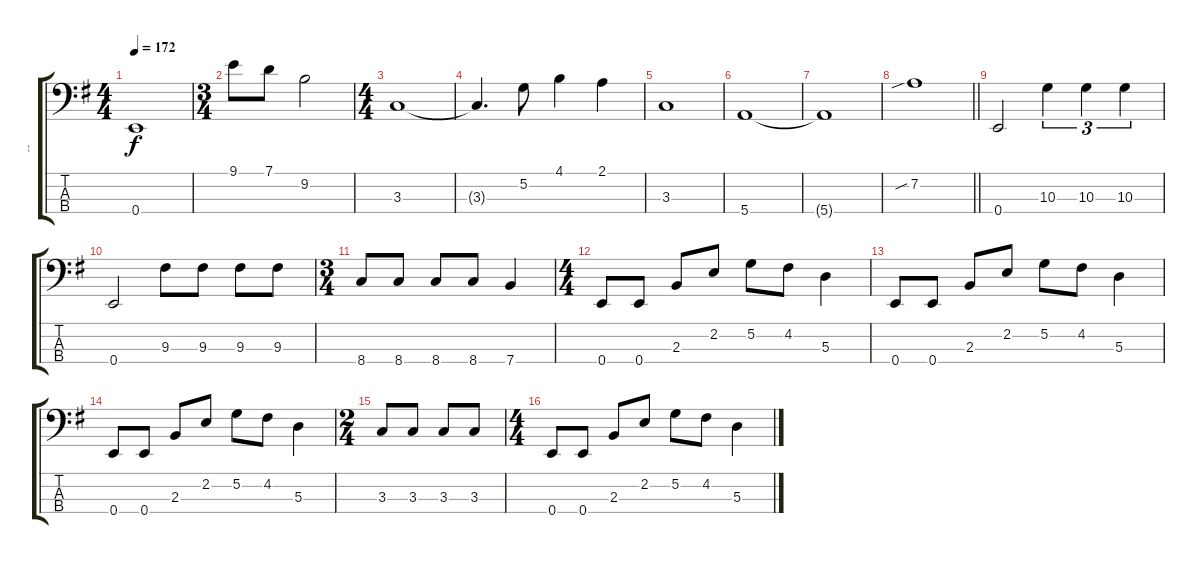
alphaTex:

\track ("--" "--") {instrument fretlessbass}
\staff {score tabs}
\tuning (G2 D2 A1 E1) {hide}
\ts (4 4)
\tempo 172
\clef f4
\ks g
0.4.1{dy f} |
\ts (3 4)
9.1.8 7.1.8 9.2.2 |
\ts (4 4)
3.3.1 |
3.3{t}.4{d} 5.2.8 4.1.4 2.1.4 |
3.3.1 |
5.4.1 |
5.4{t}.1 |
\barLineRight lightlight
7.2{sib}.1 |
\section ("" "")
0.4.2 10.3.4{tu (3 2)} 10.3.4{tu (3 2)} 10.3.4{tu (3 2)} |
0.4.2 9.3.8 9.3.8 9.3.8 9.3.8 |
\ts (3 4)
8.4.8 8.4.8 8.4.8 8.4.8 7.4.4 |
\ts (4 4)
0.4.8 0.4.8 2.3.8 2.2.8 5.2.8 4.2.8 5.3.4 |
0.4.8 0.4.8 2.3.8 2.2.8 5.2.8 4.2.8 5.3.4 |
0.4.8 0.4.8 2.3.8 2.2.8 5.2.8 4.2.8 5.3.4 |
\ts (2 4)
3.3.8 3.3.8 3.3.8 3.3.8 |
\ts (4 4)
0.4.8 0.4.8 2.3.8 2.2.8 5.2.8 4.2.8 5.3.4
